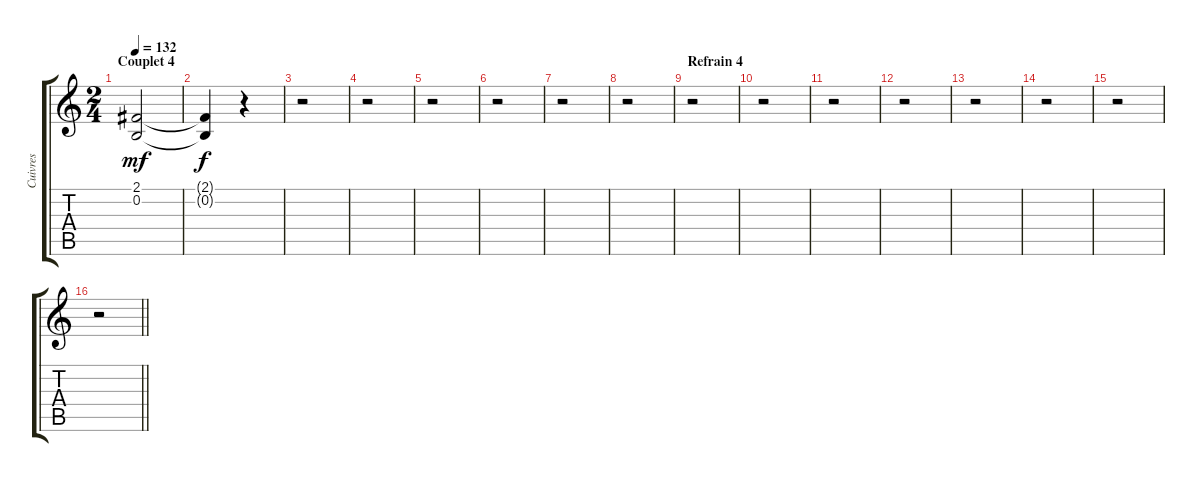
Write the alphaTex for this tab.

\track ("Cuivres" "Cuivres") {instrument brasssection}
\staff {score tabs}
\tuning (E4 B3 G3 D3 A2 E2) {hide}
\ts (2 4)
\section ("" "Couplet 4")
\tempo 132
\clef g2
\ks c
(2.1 0.2).2{dy mf} |
(2.1{t} 0.2{t}).4{dy f} r.4 |
r.2 |
r.2 |
r.2 |
r.2 |
r.2 |
r.2 |
\section ("" "Refrain 4")
r.2 |
r.2 |
r.2 |
r.2 |
r.2 |
r.2 |
r.2 |
\barLineRight lightlight
r.2
